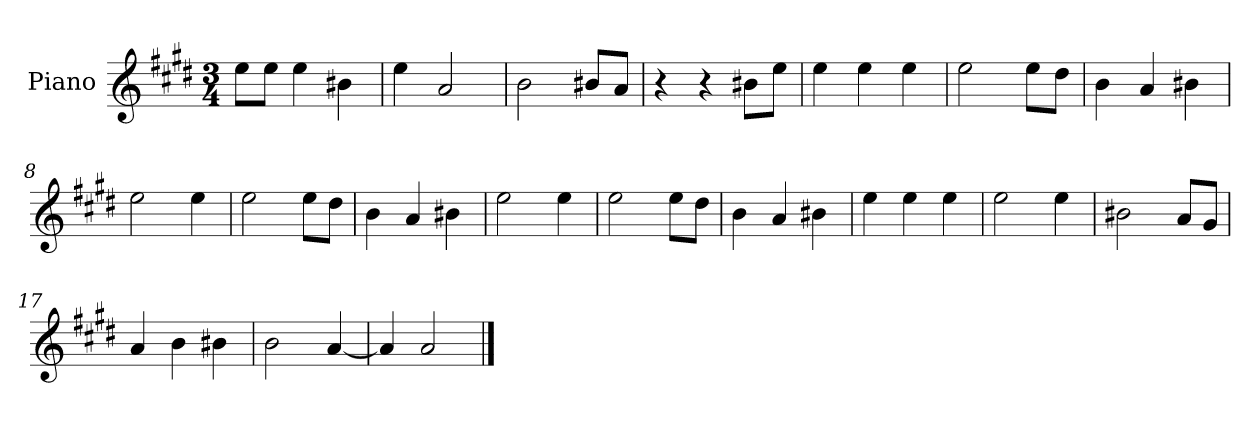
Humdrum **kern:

**kern
*part1
*staff1
*I"Piano
*I'P-no
*clefG2
*k[f#c#g#d#]
*M3/4
*MM178
=1
8ee\L
8ee\J
4ee\
4b#X\
=2
4ee\
2a/
=3
2b\
8b#X/L
8a/J
=4
4r
4r
8b#X\L
8ee\J
=5
4ee\
4ee\
4ee\
=6
2ee\
8ee\L
8dd#\J
=7
4b\
4a/
4b#X\
=8
2ee\
4ee\
=9
2ee\
8ee\L
8dd#\J
!!LO:LB:g=z
=10
4b\
4a/
4b#X\
=11
2ee\
4ee\
=12
2ee\
8ee\L
8dd#\J
=13
4b\
4a/
4b#X\
=14
4ee\
4ee\
4ee\
=15
2ee\
4ee\
=16
2b#X\
8a/L
8g#/J
=17
4a/
4b\
4b#X\
=18
2b\
[4a/
=19
4a/]
2a/
==
*-
